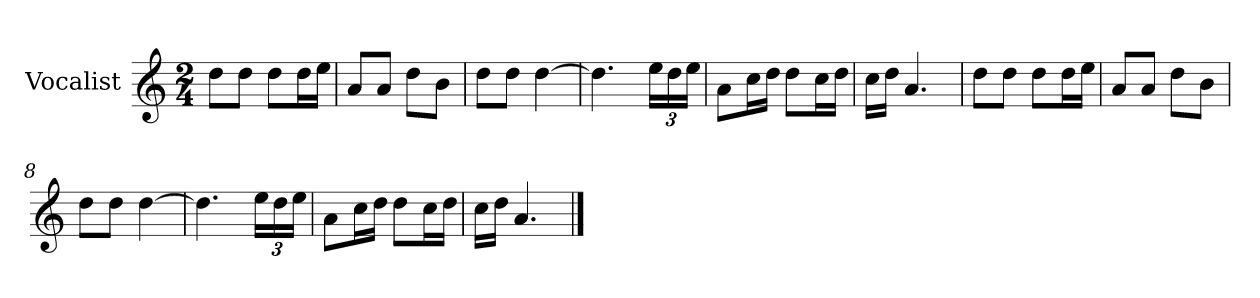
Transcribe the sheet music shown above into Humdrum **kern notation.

**kern
*part1
*staff1
*I"Vocalist
*k[]
*C:
*M2/4
=
8ddL
8ddJ
8ddL
16ddL
16eeJJ
=1
8aL
8aJ
8ddL
8bJ
=2
8ddL
8ddJ
[4dd
=3
4.dd]
24eeLL
24dd
24eeJJ
=4
8aL
16ccL
16ddJJ
8ddL
16ccL
16ddJJ
=5
16ccLL
16ddJJ
4.a
=6
8ddL
8ddJ
8ddL
16ddL
16eeJJ
=7
8aL
8aJ
8ddL
8bJ
=8
8ddL
8ddJ
[4dd
=9
4.dd]
24eeLL
24dd
24eeJJ
=10
8aL
16ccL
16ddJJ
8ddL
16ccL
16ddJJ
=11
16ccLL
16ddJJ
4.a
==
*-
